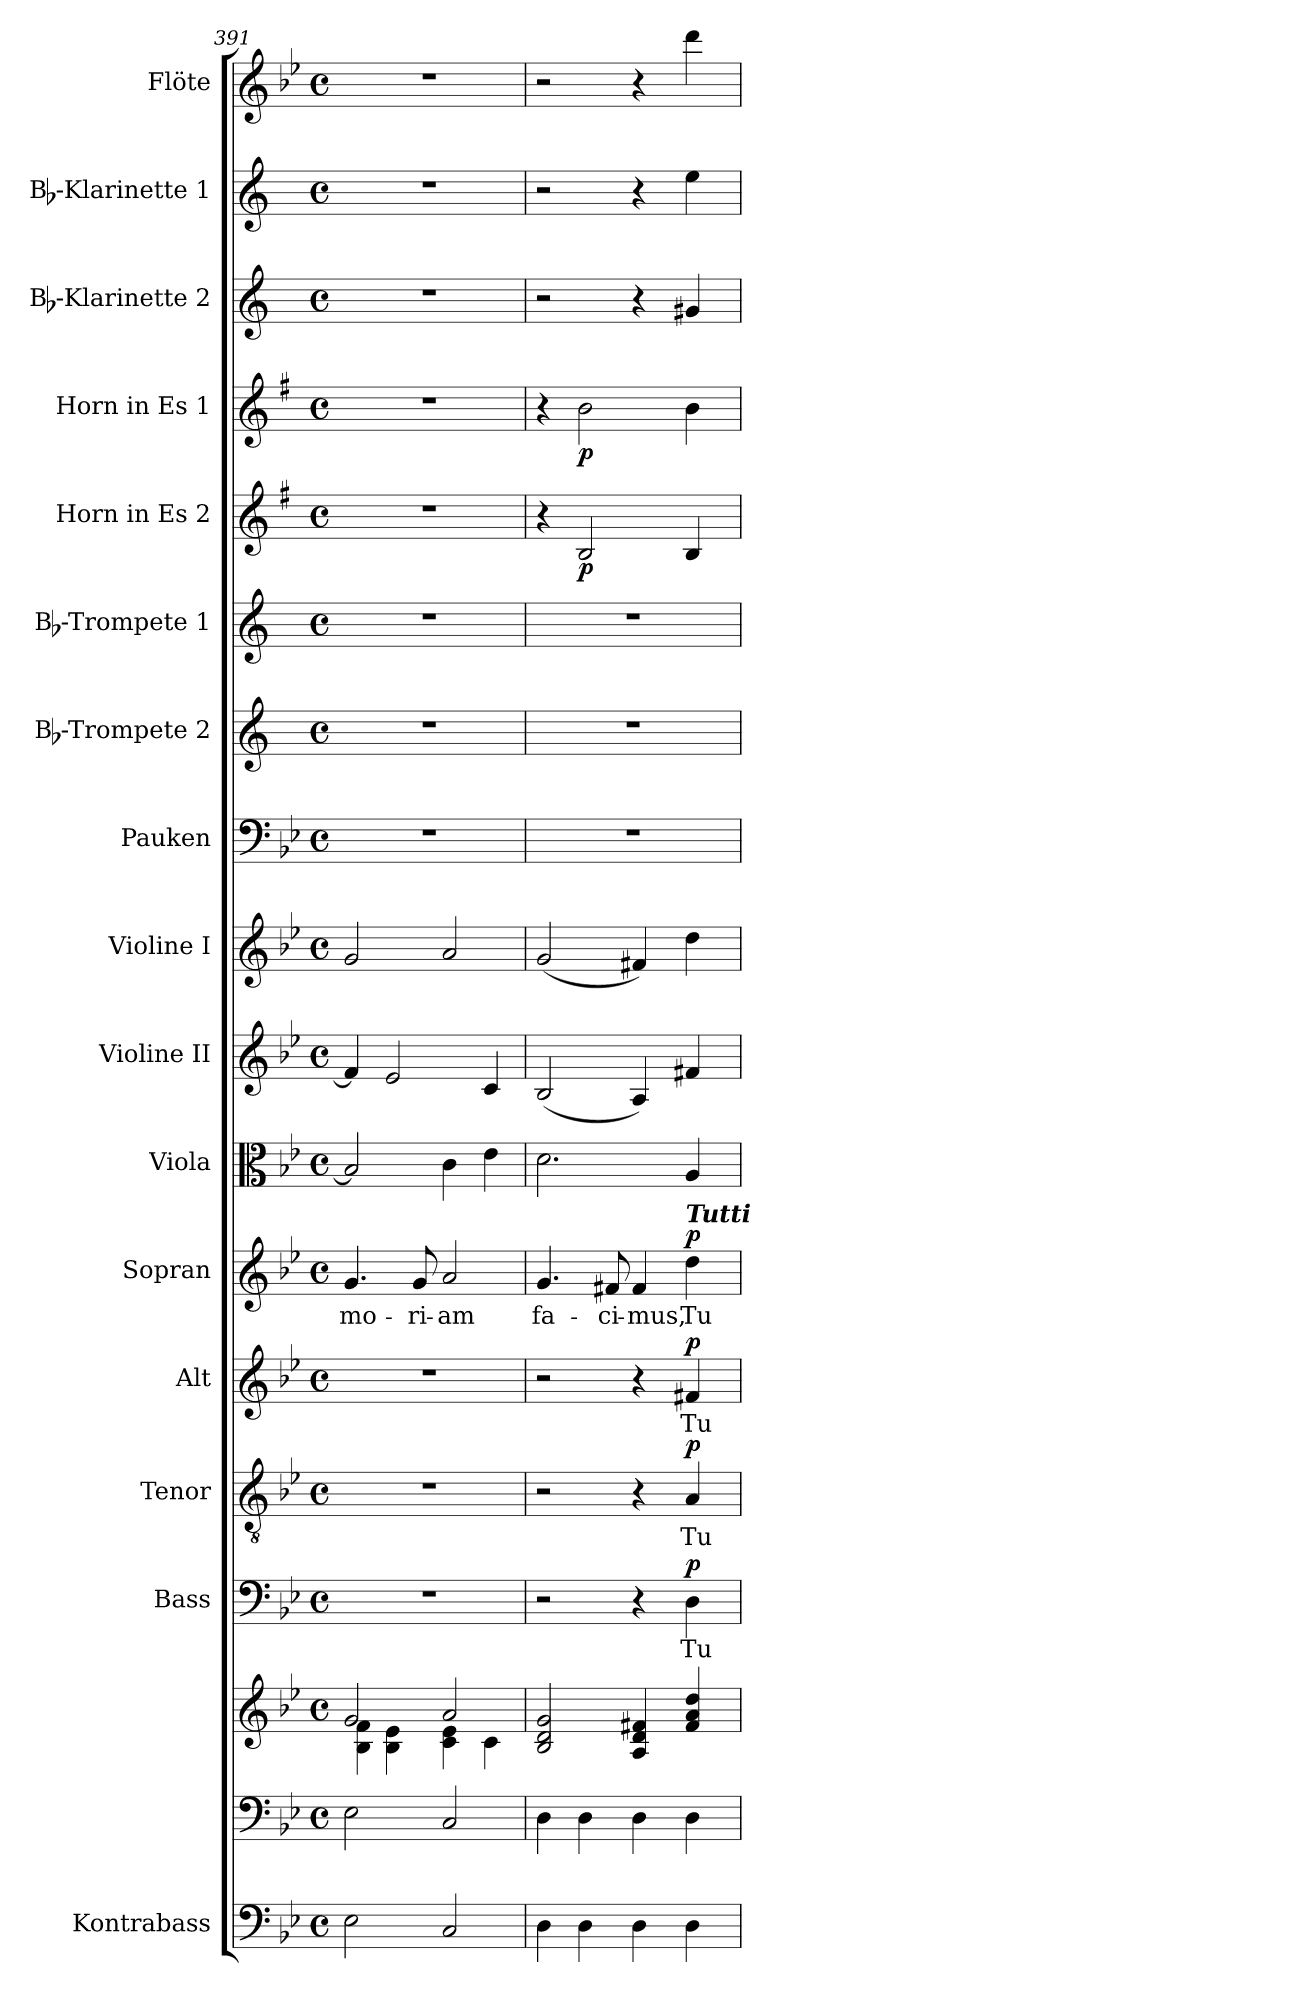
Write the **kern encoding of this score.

**kern	**kern	**kern	**kern	**text	**dynam	**kern	**text	**dynam	**kern	**text	**dynam	**kern	**text	**dynam	**kern	**kern	**kern	**kern	**kern	**kern	**kern	**dynam	**kern	**dynam	**kern	**kern	**kern
*part17	*part16	*part16	*part15	*part15	*part15	*part14	*part14	*part14	*part13	*part13	*part13	*part12	*part12	*part12	*part11	*part10	*part9	*part8	*part7	*part6	*part5	*part5	*part4	*part4	*part3	*part2	*part1
*staff18	*staff17	*staff16	*staff15	*staff15	*staff15	*staff14	*staff14	*staff14	*staff13	*staff13	*staff13	*staff12	*staff12	*staff12	*staff11	*staff10	*staff9	*staff8	*staff7	*staff6	*staff5	*staff5	*staff4	*staff4	*staff3	*staff2	*staff1
*I"Kontrabass	*	*	*I"Bass	*	*	*I"Tenor	*	*	*I"Alt	*	*	*I"Sopran	*	*	*I"Viola	*I"Violine II	*I"Violine I	*I"Pauken	*I"Bb-Trompete 2	*I"Bb-Trompete 1	*I"Horn in Es 2	*	*I"Horn in Es 1	*	*I"Bb-Klarinette 2	*I"Bb-Klarinette 1	*I"Flöte
*I'Kb.	*	*	*I'B.	*	*	*I'T.	*	*	*I'A.	*	*	*I'S.	*	*	*I'Vla.	*I'Vl. II	*I'Vl. I	*I'Pk.	*I'Bb Trp. 2	*I'Bb Trp. 1	*	*	*	*	*I'Bb Kl. 2	*I'Bb Kl. 1	*I'Fl.
*clefF4	*clefF4	*clefG2	*clefF4	*	*	*clefGv2	*	*	*clefG2	*	*	*clefG2	*	*	*clefC3	*clefG2	*clefG2	*clefF4	*clefG2	*clefG2	*clefG2	*	*clefG2	*	*clefG2	*clefG2	*clefG2
*ITrd7c12	*	*	*	*	*	*	*	*	*	*	*	*	*	*	*	*	*	*	*ITrd1c2	*ITrd1c2	*ITrd5c9	*	*ITrd5c9	*	*ITrd1c2	*ITrd1c2	*
*k[b-e-]	*k[b-e-]	*k[b-e-]	*k[b-e-]	*	*	*k[b-e-]	*	*	*k[b-e-]	*	*	*k[b-e-]	*	*	*k[b-e-]	*k[b-e-]	*k[b-e-]	*k[b-e-]	*k[b-e-]	*k[b-e-]	*k[b-e-]	*	*k[b-e-]	*	*k[b-e-]	*k[b-e-]	*k[b-e-]
*B-:	*B-:	*B-:	*B-:	*	*	*B-:	*	*	*B-:	*	*	*B-:	*	*	*B-:	*B-:	*B-:	*B-:	*B-:	*B-:	*B-:	*	*B-:	*	*B-:	*B-:	*B-:
*M4/4	*M4/4	*M4/4	*M4/4	*	*	*M4/4	*	*	*M4/4	*	*	*M4/4	*	*	*M4/4	*M4/4	*M4/4	*M4/4	*M4/4	*M4/4	*M4/4	*	*M4/4	*	*M4/4	*M4/4	*M4/4
*met(c)	*met(c)	*met(c)	*met(c)	*	*	*met(c)	*	*	*met(c)	*	*	*met(c)	*	*	*met(c)	*met(c)	*met(c)	*met(c)	*met(c)	*met(c)	*met(c)	*	*met(c)	*	*met(c)	*met(c)	*met(c)
=391	=391	=391	=391	=391	=391	=391	=391	=391	=391	=391	=391	=391	=391	=391	=391	=391	=391	=391	=391	=391	=391	=391	=391	=391	=391	=391	=391
*	*	*^	*	*	*	*	*	*	*	*	*	*	*	*	*	*	*	*	*	*	*	*	*	*	*	*	*
!	!	!	!	!	!	!	!	!	!	!	!	!	!	!LO:LY:b	!	!	!	!	!	!	!	!	!	!	!	!	!	!
2EE-\	2E-\	2g/	4B-\ 4f\	1r	.	.	1r	.	.	1r	.	.	4.g/	-mo-	.	2B-/]	4f/]	2g/	1r	1r	1r	1r	.	1r	.	1r	1r	1r
.	.	.	4B-\ 4e-\	.	.	.	.	.	.	.	.	.	.	.	.	.	2e-/	.	.	.	.	.	.	.	.	.	.	.
!	!	!	!	!	!	!	!	!	!	!	!	!	!	!LO:LY:b	!	!	!	!	!	!	!	!	!	!	!	!	!	!
.	.	.	.	.	.	.	.	.	.	.	.	.	8g/	-ri-	.	.	.	.	.	.	.	.	.	.	.	.	.	.
!	!	!	!	!	!	!	!	!	!	!	!	!	!	!LO:LY:b	!	!	!	!	!	!	!	!	!	!	!	!	!	!
2CC/	2C/	2a/	4c\ 4e-\	.	.	.	.	.	.	.	.	.	2a/	-am	.	4c\	.	2a/	.	.	.	.	.	.	.	.	.	.
.	.	.	4c\	.	.	.	.	.	.	.	.	.	.	.	.	4e-\	4c/	.	.	.	.	.	.	.	.	.	.	.
=392	=392	=392	=392	=392	=392	=392	=392	=392	=392	=392	=392	=392	=392	=392	=392	=392	=392	=392	=392	=392	=392	=392	=392	=392	=392	=392	=392	=392
!	!	!	!	!	!	!	!	!	!	!	!	!	!	!LO:LY:b	!	!	!	!	!	!	!	!	!	!	!	!	!	!
*	*	*v	*v	*	*	*	*	*	*	*	*	*	*	*	*	*	*	*	*	*	*	*	*	*	*	*	*	*
4DD\	4D\	2B-/ 2d/ 2g/	2r	.	.	2r	.	.	2r	.	.	4.g/	fa-	.	2.d\	(<2B-/	(<2g/	1r	1r	1r	4r	.	4r	.	2r	2r	2r
!	!	!	!	!	!	!	!	!	!	!	!	!	!	!	!	!	!	!	!	!	!	!LO:DY:b	!	!LO:DY:b	!	!	!
4DD\	4D\	.	.	.	.	.	.	.	.	.	.	.	.	.	.	.	.	.	.	.	2D/	p	2d\	p	.	.	.
!	!	!	!	!	!	!	!	!	!	!	!	!	!LO:LY:b	!	!	!	!	!	!	!	!	!	!	!	!	!	!
.	.	.	.	.	.	.	.	.	.	.	.	8f#X/	-ci-	.	.	.	.	.	.	.	.	.	.	.	.	.	.
!	!	!	!	!	!	!	!	!	!	!	!	!	!LO:LY:b	!	!	!	!	!	!	!	!	!	!	!	!	!	!
4DD\	4D\	4A/ 4d/ 4f#X/	4r	.	.	4r	.	.	4r	.	.	4f#/	-mus,	.	.	4A/)	4f#X/)	.	.	.	.	.	.	.	4r	4r	4r
!	!	!	!	!	!	!	!	!	!	!	!	!LO:TX:a:Bi:t=Tutti	!	!	!	!	!	!	!	!	!	!	!	!	!	!	!
!	!	!	!	!LO:LY:b	!LO:DY:a	!	!LO:LY:b	!LO:DY:a	!	!LO:LY:b	!LO:DY:a	!	!LO:LY:b	!LO:DY:a	!	!	!	!	!	!	!	!	!	!	!	!	!
4DD\	4D\	4f#/ 4a/ 4dd/	4D\	Tu	p	4A/	Tu	p	4f#X/	Tu	p	4dd\	Tu	p	4A/	4f#X/	4dd\	.	.	.	4D/	.	4d\	.	4f#X/	4dd\	4ddd\
=	=	=	=	=	=	=	=	=	=	=	=	=	=	=	=	=	=	=	=	=	=	=	=	=	=	=	=
*-	*-	*-	*-	*-	*-	*-	*-	*-	*-	*-	*-	*-	*-	*-	*-	*-	*-	*-	*-	*-	*-	*-	*-	*-	*-	*-	*-
